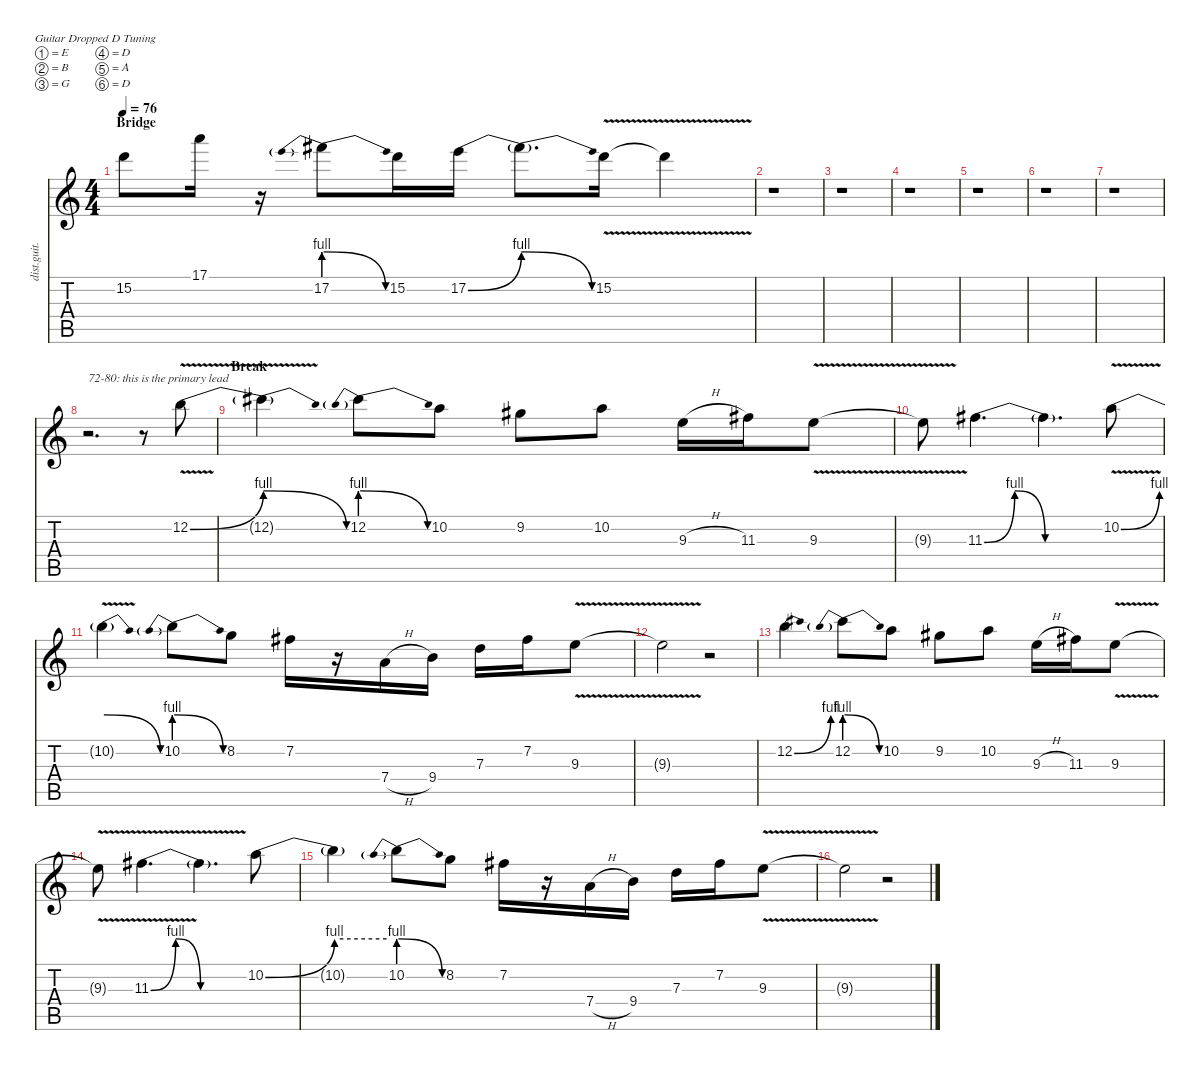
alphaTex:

\defaultSystemsLayout 4
\hideDynamics
\bracketExtendMode nobrackets
\track ("Lead Guitar" "dist.guit.") {instrument distortionguitar}
\staff {score tabs}
\tuning (E4 B3 G3 D3 A2 D2)
\ts (4 4)
\section ("" "Bridge")
\tempo 76
\clef g2
\ks c
15.2.8{dy f} 17.1.16 r.16 17.2{be (prebendrelease 0 4 39.999998399999996 0)}.8 15.2.16 17.2{be (bend 0 0 60 4)}.16 17.2{be (release 0 4 60 0) t}.8{d} 15.2{v}.16 15.2{v t}.4 |
r.1 |
r.1 |
r.1 |
r.1 |
r.1 |
r.1 |
r.2{d txt "72-80: this is the primary lead"} r.8 12.2{be (bend 0 0 60 4) v}.8{dy mp} |
\section ("" "Break")
12.2{be (release 0 4 60 0) t}.4{dy f} 12.2{be (prebendrelease 0 4 9.999999599999999 0)}.8{dy mp} 10.2.8 9.2{acc #}.8 10.2.8 9.3{h}.16 11.3{acc #}.16 9.3{v}.8 |
9.3{v t}.8{dy f} 11.3{be (bendrelease 0 0 30 4 30 4 60 0) acc #}.4{d dy mp} 11.3{be (hold 0 0 60 0) t acc #}.4{d dy f} 10.2{be (bend 0 0 60 4) v}.8{dy mp} |
10.2{be (release 0 4 60 0) t}.4{dy f} 10.2{be (prebendrelease 0 4 9.999999599999999 0)}.8{dy mp} 8.2.8 7.2{acc #}.16 r.16 7.4{h}.16 9.4.16 7.3.16 7.2{acc #}.16 9.3{v}.8 |
9.3{v t}.2{dy f} r.2 |
12.2{be (bend 0 0 30 4)}.4{dy mp} 12.2{be (prebendrelease 0 4 9.999999599999999 0)}.8 10.2.8 9.2{acc #}.8 10.2.8 9.3{h}.16 11.3{acc #}.16 9.3{v}.8 |
9.3{v t}.8{dy f} 11.3{be (bendrelease 0 0 30 4 30 4 60 0) v acc #}.4{d dy mp} 11.3{be (hold 0 0 60 0) t acc #}.4{d dy f} 10.2{be (bend 0 0 60 4)}.8{dy mp} |
10.2{be (hold 0 4 60 4) t}.4{dy f} 10.2{be (prebendrelease 0 4 9.999999599999999 0)}.8{dy mp} 8.2.8 7.2{acc #}.16 r.16 7.4{h}.16 9.4.16 7.3.16 7.2{acc #}.16 9.3{v}.8 |
9.3{v t}.2{dy f} r.2
